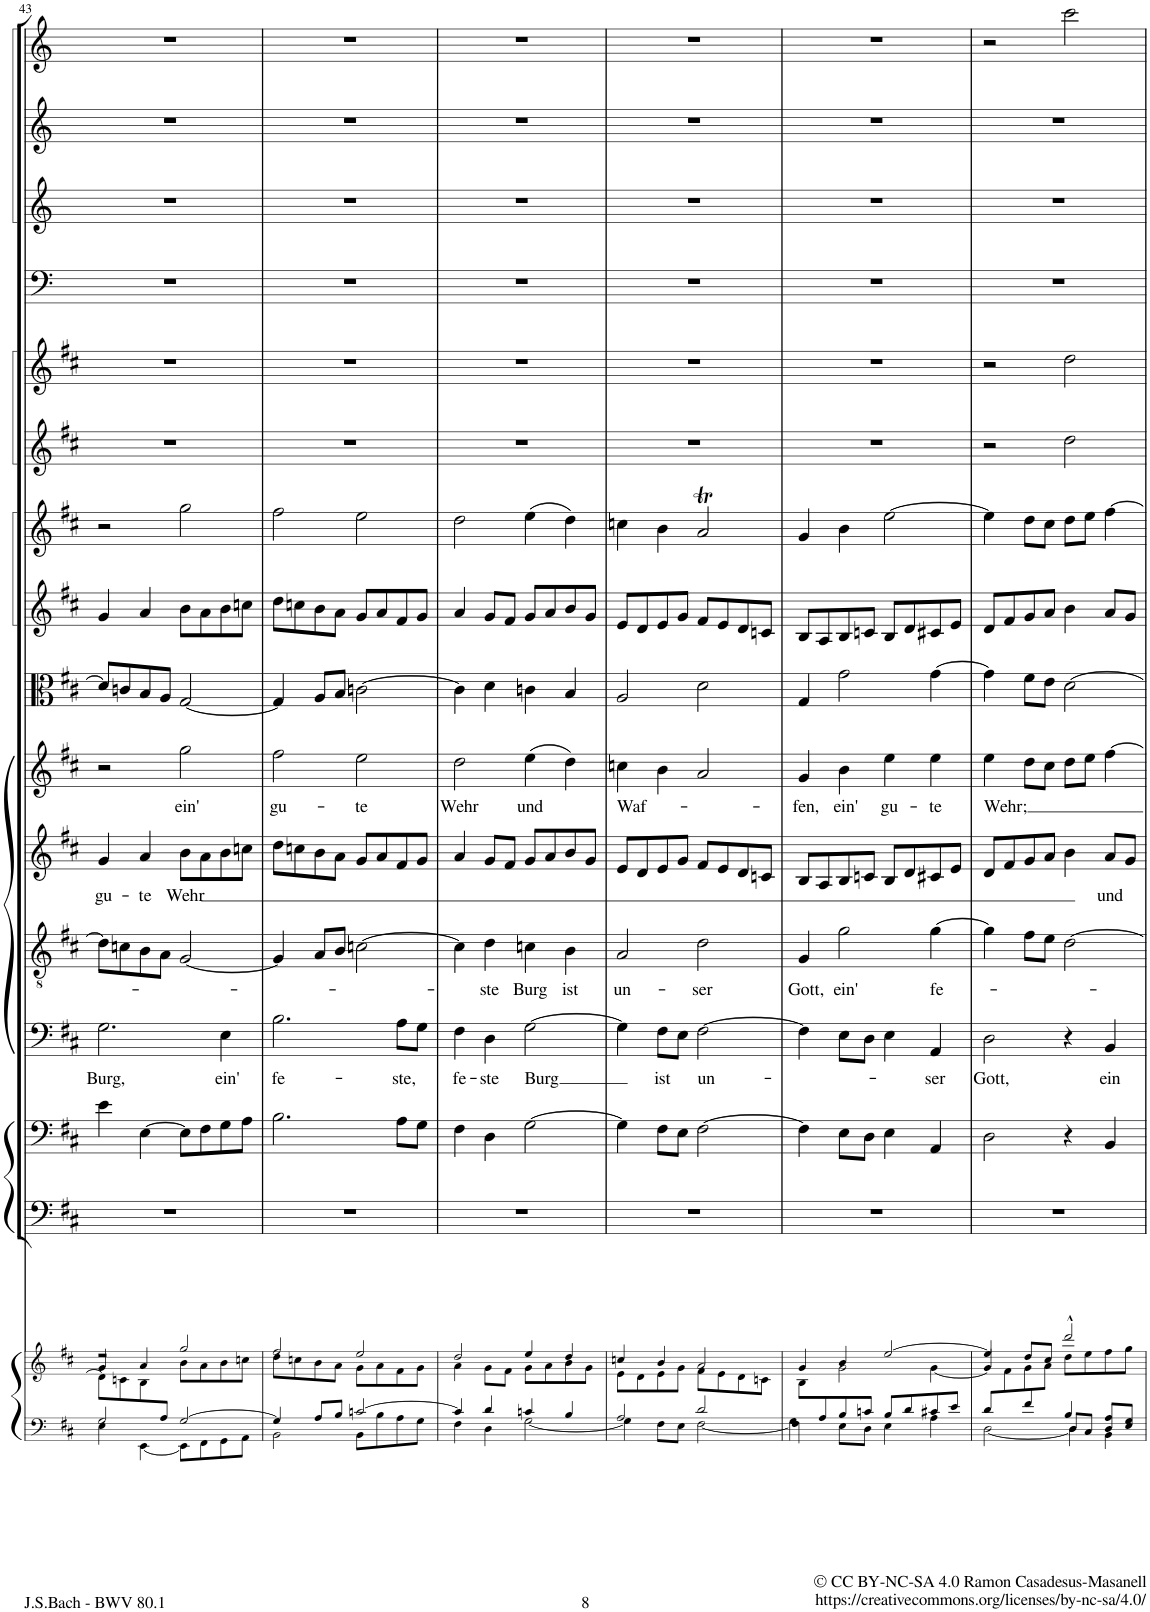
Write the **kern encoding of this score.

**kern	**kern	**kern	**kern	**kern	**text	**kern	**text	**kern	**text	**kern	**text	**kern	**kern	**kern	**kern	**kern	**kern	**kern	**kern	**kern
*part16	*part16	*part15	*part14	*part13	*part13	*part12	*part12	*part11	*part11	*part10	*part10	*part9	*part8	*part7	*part6	*part5	*part4	*part3	*part2	*part1
*staff17	*staff16	*staff15	*staff14	*staff13	*staff13	*staff12	*staff12	*staff11	*staff11	*staff10	*staff10	*staff9	*staff8	*staff7	*staff6	*staff5	*staff4	*staff3	*staff2	*staff1
*I"Piano reduction	*	*I"Violone	*I"Violoncello	*I"Basso	*	*I"Tenore	*	*I"Alto	*	*I"Soprano	*	*I"Viola	*I"Violino II	*I"Violino I	*I"Oboe II	*I"Oboe I	*I"Timpani	*I"Tromba III (D)	*I"Tromba II (D)	*I"Tromba I (D)
*I'Pno	*	*	*	*	*	*	*	*	*	*	*	*	*	*	*I'Ob	*I'Ob	*I'Timp	*	*	*
!!LO:PB:g=z
*clefF4	*clefG2	*clefF4	*clefF4	*clefF4	*	*clefGv2	*	*clefG2	*	*clefG2	*	*clefC3	*clefG2	*clefG2	*clefG2	*clefG2	*clefF4	*clefG2	*clefG2	*clefG2
*	*	*Trd7c12	*	*	*	*	*	*	*	*	*	*	*	*	*	*	*	*Trd-1c-2	*Trd-1c-2	*Trd-1c-2
*k[f#c#]	*k[f#c#]	*k[f#c#]	*k[f#c#]	*k[f#c#]	*	*k[f#c#]	*	*k[f#c#]	*	*k[f#c#]	*	*k[f#c#]	*k[f#c#]	*k[f#c#]	*k[f#c#]	*k[f#c#]	*k[]	*k[]	*k[]	*k[]
*M4/4	*M4/4	*M4/4	*M4/4	*M4/4	*	*M4/4	*	*M4/4	*	*M4/4	*	*M4/4	*M4/4	*M4/4	*M4/4	*M4/4	*M4/4	*M4/4	*M4/4	*M4/4
*met(c)	*met(c)	*met(c)	*met(c)	*met(c)	*	*met(c)	*	*met(c)	*	*met(c)	*	*met(c)	*met(c)	*met(c)	*met(c)	*met(c)	*met(c)	*met(c)	*met(c)	*met(c)
=43	=43	=43	=43	=43	=43	=43	=43	=43	=43	=43	=43	=43	=43	=43	=43	=43	=43	=43	=43	=43
*^	*^	*	*	*	*	*	*	*	*	*	*	*	*	*	*	*	*	*	*	*
*	*^	*	*^	*	*	*	*	*	*	*	*	*	*	*	*	*	*	*	*	*	*	*
!	!	!	!	!	!	!	!	!	!LO:LY:b	!	!	!	!LO:LY:b	!	!	!	!	!	!	!	!	!	!	!
4.ryy	2G/	4E\	2r	8d\L]	4g/	1r	4e\	2.G\	Burg,	8d\L]	.	4g/	gu-	2r	.	8d/L]	4g/	2r	1r	1r	1r	1r	1r	1r
.	.	.	.	8cn\	.	.	.	.	.	8cn\	.	.	.	.	.	8cn/	.	.	.	.	.	.	.	.
!	!	!	!	!	!	!	!	!	!	!	!	!	!LO:LY:b	!	!	!	!	!	!	!	!	!	!	!
.	.	[4EE\	.	8B\	4a/	.	[4E\	.	.	8B\	.	4a/	te	.	.	8B/	4a/	.	.	.	.	.	.	.
8A/J	.	.	.	8ryy	.	.	.	.	.	8A\J	.	.	.	.	.	8A/J	.	.	.	.	.	.	.	.
!	!	!	!	!	!	!	!	!	!	!	!	!	!LO:LY:b	!	!LO:LY:b	!	!	!	!	!	!	!	!	!
2ryy	[2G/	8EE\L]	2gg/	8b\L	2ryy	.	8E\L]	.	.	[2G/	.	8b\L	Wehr	2gg\	ein'	[2G/	8b\L	2gg\	.	.	.	.	.	.
.	.	8FF#\	.	8a\	.	.	8F#\	.	.	.	.	8a\	.	.	.	.	8a\	.	.	.	.	.	.	.
!	!	!	!	!	!	!	!	!	!LO:LY:b	!	!	!	!	!	!	!	!	!	!	!	!	!	!	!
.	.	8GG\	.	8b\	.	.	8G\	4E\	ein'	.	.	8b\	.	.	.	.	8b\	.	.	.	.	.	.	.
.	.	8AA\J	.	8ccn\J	.	.	8A\J	.	.	.	.	8ccn\J	.	.	.	.	8ccn\J	.	.	.	.	.	.	.
*	*	*	*	*v	*v	*	*	*	*	*	*	*	*	*	*	*	*	*	*	*	*	*	*	*
=44	=44	=44	=44	=44	=44	=44	=44	=44	=44	=44	=44	=44	=44	=44	=44	=44	=44	=44	=44	=44	=44	=44	=44
!	!	!	!	!	!	!	!	!LO:LY:b	!	!	!	!	!	!LO:LY:b	!	!	!	!	!	!	!	!	!
*	*v	*v	*	*	*	*	*	*	*	*	*	*	*	*	*	*	*	*	*	*	*	*	*
4G/]	2BB\	2ff#/	8dd\L	1r	2.B\	2.B\	fe-	4G/]	.	8dd\L	.	2ff#\	gu-	4G/]	8dd\L	2ff#\	1r	1r	1r	1r	1r	1r
.	.	.	8ccn\	.	.	.	.	.	.	8ccn\	.	.	.	.	8ccn\	.	.	.	.	.	.	.
8A/L	.	.	8b\	.	.	.	.	8A/L	.	8b\	.	.	.	8A/L	8b\	.	.	.	.	.	.	.
8B/J	.	.	8a\J	.	.	.	.	8B/J	.	8a\J	.	.	.	8B/J	8a\J	.	.	.	.	.	.	.
!	!	!	!	!	!	!	!	!	!	!	!	!	!LO:LY:b	!	!	!	!	!	!	!	!	!
[2cn/	8BB\L	2ee/	8g\L	.	.	.	.	[2cn\	.	8g/L	.	2ee\	te	[2cn\	8g/L	2ee\	.	.	.	.	.	.
.	8B\	.	8a\	.	.	.	.	.	.	8a/	.	.	.	.	8a/	.	.	.	.	.	.	.
!	!	!	!	!	!	!	!LO:LY:b	!	!	!	!	!	!	!	!	!	!	!	!	!	!	!
.	8A\	.	8f#\	.	8A\L	8A\L	ste,	.	.	8f#/	.	.	.	.	8f#/	.	.	.	.	.	.	.
.	8G\J	.	8g\J	.	8G\J	8G\J	.	.	.	8g/J	.	.	.	.	8g/J	.	.	.	.	.	.	.
=45	=45	=45	=45	=45	=45	=45	=45	=45	=45	=45	=45	=45	=45	=45	=45	=45	=45	=45	=45	=45	=45	=45
!	!	!	!	!	!	!	!LO:LY:b	!	!	!	!	!	!LO:LY:b	!	!	!	!	!	!	!	!	!
4c/]	4F#\	2dd/	4a\	1r	4F#\	4F#\	fe-	4c\]	.	4a/	.	2dd\	Wehr	4c\]	4a/	2dd\	1r	1r	1r	1r	1r	1r
!	!	!	!	!	!	!	!LO:LY:b	!	!LO:LY:b	!	!	!	!	!	!	!	!	!	!	!	!	!
4d/	4D\	.	8g\L	.	4D\	4D\	ste	4d\	ste	8g/L	.	.	.	4d\	8g/L	.	.	.	.	.	.	.
.	.	.	8f#\J	.	.	.	.	.	.	8f#/J	.	.	.	.	8f#/J	.	.	.	.	.	.	.
!	!	!	!	!	!	!	!LO:LY:b	!	!LO:LY:b	!	!	!	!LO:LY:b	!	!	!	!	!	!	!	!	!
4cn/	[2G\	4ee/	8g\L	.	[2G\	[2G\	Burg	4cn\	Burg	8g/L	.	(4ee\	und	4cn\	8g/L	(4ee\	.	.	.	.	.	.
.	.	.	8a\	.	.	.	.	.	.	8a/	.	.	.	.	8a/	.	.	.	.	.	.	.
!	!	!	!	!	!	!	!	!	!LO:LY:b	!	!	!	!	!	!	!	!	!	!	!	!	!
4B/	.	4dd/	8b\	.	.	.	.	4B\	ist	8b/	.	4dd\)	.	4B/	8b/	4dd\)	.	.	.	.	.	.
.	.	.	8g\J	.	.	.	.	.	.	8g/J	.	.	.	.	8g/J	.	.	.	.	.	.	.
=46	=46	=46	=46	=46	=46	=46	=46	=46	=46	=46	=46	=46	=46	=46	=46	=46	=46	=46	=46	=46	=46	=46
!	!	!	!	!	!	!	!	!	!LO:LY:b	!	!	!	!LO:LY:b	!	!	!	!	!	!	!	!	!
2A/	4G\]	4ccn/	8e\L	1r	4G\]	4G\]	.	2A/	un-	8e/L	.	4ccn\	Waf-	2A/	8e/L	4ccn\	1r	1r	1r	1r	1r	1r
.	.	.	8d\	.	.	.	.	.	.	8d/	.	.	.	.	8d/	.	.	.	.	.	.	.
!	!	!	!	!	!	!	!LO:LY:b	!	!	!	!	!	!	!	!	!	!	!	!	!	!	!
.	8F#\L	4b/	8e\	.	8F#\L	8F#\L	ist	.	.	8e/	.	4b\	.	.	8e/	4b\	.	.	.	.	.	.
.	8E\J	.	8g\J	.	8E\J	8E\J	.	.	.	8g/J	.	.	.	.	8g/J	.	.	.	.	.	.	.
!	!	!	!	!	!	!	!LO:LY:b	!	!LO:LY:b	!	!	!	!	!	!	!	!	!	!	!	!	!
2d/	[2F#\	2a/	8f#\L	.	[2F#\	[2F#\	un-	2d\	ser	8f#/L	.	2a/	.	2d\	8f#/L	2aT/	.	.	.	.	.	.
.	.	.	8e\	.	.	.	.	.	.	8e/	.	.	.	.	8e/	.	.	.	.	.	.	.
.	.	.	8d\	.	.	.	.	.	.	8d/	.	.	.	.	8d/	.	.	.	.	.	.	.
.	.	.	8cn\J	.	.	.	.	.	.	8cn/J	.	.	.	.	8cn/J	.	.	.	.	.	.	.
=47	=47	=47	=47	=47	=47	=47	=47	=47	=47	=47	=47	=47	=47	=47	=47	=47	=47	=47	=47	=47	=47	=47
*	*^	*	*^	*	*	*	*	*	*	*	*	*	*	*	*	*	*	*	*	*	*	*
!	!	!	!	!	!	!	!	!	!	!	!LO:LY:b	!	!	!	!LO:LY:b	!	!	!	!	!	!	!	!	!
4G\	8ryy	4F#\]	4g/	4ryy	8B\L	1r	4F#\]	4F#\]	.	4G/	Gott,	8B/L	.	4g/	-fen,	4G/	8B/L	4g/	1r	1r	1r	1r	1r	1r
.	8A/	.	.	.	2..ryy	.	.	.	.	.	.	8A/	.	.	.	.	8A/	.	.	.	.	.	.	.
!	!	!	!	!	!	!	!	!	!	!	!LO:LY:b	!	!	!	!LO:LY:b	!	!	!	!	!	!	!	!	!
2.ryy	8B/	8E\L	4b/	2g\	.	.	8E\L	8E\L	.	2g\	ein'	8B/	.	4b\	ein'	2g\	8B/	4b\	.	.	.	.	.	.
.	8cn/J	8D\J	.	.	.	.	8D\J	8D\J	.	.	.	8cn/J	.	.	.	.	8cn/J	.	.	.	.	.	.	.
!	!	!	!	!	!	!	!	!	!	!	!	!	!	!	!LO:LY:b	!	!	!	!	!	!	!	!	!
.	8B/L	4E\	[2ee/	.	.	.	4E\	4E\	.	.	.	8B/L	.	4ee\	gu-	.	8B/L	[2ee\	.	.	.	.	.	.
.	8d/	.	.	.	.	.	.	.	.	.	.	8d/	.	.	.	.	8d/	.	.	.	.	.	.	.
!	!	!	!	!	!	!	!	!	!LO:LY:b	!	!LO:LY:b	!	!	!	!LO:LY:b	!	!	!	!	!	!	!	!	!
.	8c#X/	4A\	.	[4g\	.	.	4AA/	4AA/	-ser	[4g\	fe-	8c#X/	.	4ee\	te	[4g\	8c#X/	.	.	.	.	.	.	.
.	8e/J	.	.	.	.	.	.	.	.	.	.	8e/J	.	.	.	.	8e/J	.	.	.	.	.	.	.
=48	=48	=48	=48	=48	=48	=48	=48	=48	=48	=48	=48	=48	=48	=48	=48	=48	=48	=48	=48	=48	=48	=48	=48	=48
*	*	*^	*	*	*	*	*	*	*	*	*	*	*	*	*	*	*	*	*	*	*	*	*	*
!	!	!	!	!	!	!	!	!	!	!LO:LY:b	!	!	!	!	!	!LO:LY:b	!	!	!	!	!	!	!	!	!
8d/L	4ryy	[2D\	2ryy	4ee/]	8ryy	4g/]	1r	2D\	2D\	Gott,	4g\]	.	8d/L	.	4ee\	Wehr;	4g\]	8d/L	4ee\]	2r	2r	1r	1r	1r	2r
2..ryy	.	.	.	.	8f#\	.	.	.	.	.	.	.	8f#/	.	.	.	.	8f#/	.	.	.	.	.	.	.
.	4f#/	.	.	8dd/L	8g\	2.ryy	.	.	.	.	8f#\L	.	8g/	.	8dd\L	.	8f#\L	8g/	8dd\L	.	.	.	.	.	.
.	.	.	.	8cc#/J	8a\J	.	.	.	.	.	8e\J	.	8a/J	.	8cc#\J	.	8e\J	8a/J	8cc#\J	.	.	.	.	.	.
.	4B/	4D\]	8D/L	2ddd^^/	8dd\L	.	.	4r	4r	.	[2d\	.	4b\	.	8dd\L	.	[2d\	4b\	8dd\L	2dd\	2dd\	.	.	.	2ccc\
.	.	.	8C#/J	.	8ee\	.	.	.	.	.	.	.	.	.	8ee\J	.	.	.	8ee\J	.	.	.	.	.	.
!	!	!	!	!	!	!	!	!	!	!LO:LY:b	!	!	!	!LO:LY:b	!	!	!	!	!	!	!	!	!	!	!
.	8D/ 8A/L	4BB\	4ryy	.	8ff#\	.	.	4BB/	4BB/	ein	.	.	8a/L	und	[4ff#\	.	.	8a/L	[4ff#\	.	.	.	.	.	.
.	8E/ 8G/J	.	.	.	8gg\J	.	.	.	.	.	.	.	8g/J	.	.	.	.	8g/J	.	.	.	.	.	.	.
*v	*v	*v	*v	*	*	*	*	*	*	*	*	*	*	*	*	*	*	*	*	*	*	*	*	*	*
*	*v	*v	*v	*	*	*	*	*	*	*	*	*	*	*	*	*	*	*	*	*	*	*
=	=	=	=	=	=	=	=	=	=	=	=	=	=	=	=	=	=	=	=	=
*-	*-	*-	*-	*-	*-	*-	*-	*-	*-	*-	*-	*-	*-	*-	*-	*-	*-	*-	*-	*-
